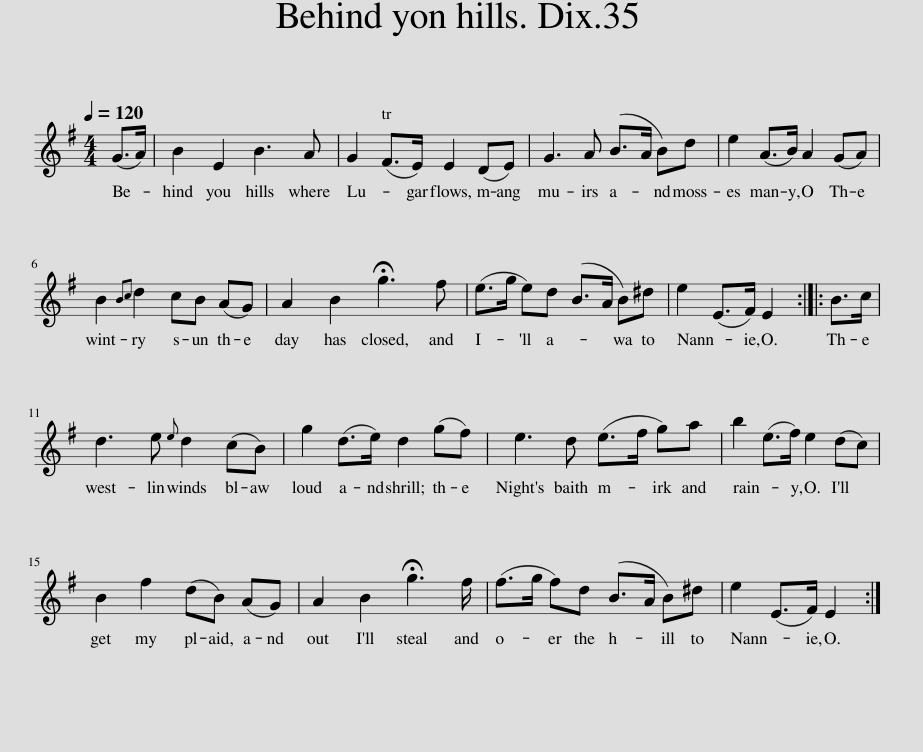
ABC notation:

X:1
L:1/8
Q:1/4=120
M:4/4
I:linebreak $
K:Emin
V:1 treble
V:1
 (G>A) | B2 E2 B3 A | G2 (F>E) E2 (DE) | G3 A (B>A B)d | e2 (A>B) A2 (GA) |$ %5
 B2{Bc} d2 cB (AG) | A2 B2 !fermata!g3 f | (e>g e)d (B>A B)^d | e2 (E>F) E2 :: B>c |$ %10
 d3 e{e} d2 (cB) | g2 (d>e) d2 (gf) | e3 d (e>f g)a | b2 (e>f) e2 (dc) |$ B2 f2 (dB) (AG) | %15
 A2 B2 !fermata!g3 f/ | (f>g f)d (B>A B)^d | e2 (E>F) E2 :| %18
